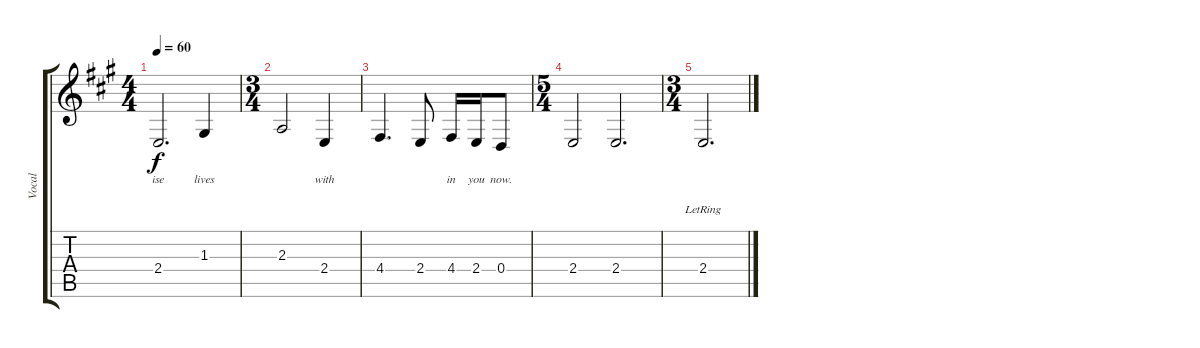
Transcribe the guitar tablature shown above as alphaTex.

\track ("Vocal" "Vocal") {instrument pad4choir}
\staff {score tabs}
\tuning (E4 B3 G3 D3 A2 E2) {hide}
\ts (4 4)
\tempo 60
\clef g2
\ks a
2.4{t}.2{d lyrics (0 "ise") lyrics (1 "") lyrics (2 "") lyrics (3 "") lyrics (4 "") dy f} 1.3.4{lyrics (0 "lives") lyrics (1 "") lyrics (2 "") lyrics (3 "") lyrics (4 "")} |
\ts (3 4)
2.3.2{lyrics (0 "") lyrics (1 "") lyrics (2 "") lyrics (3 "") lyrics (4 "")} 2.4.4{lyrics (0 "with") lyrics (1 "") lyrics (2 "") lyrics (3 "") lyrics (4 "")} |
4.4.4{d lyrics (0 "") lyrics (1 "") lyrics (2 "") lyrics (3 "") lyrics (4 "")} 2.4.8{lyrics (0 "") lyrics (1 "") lyrics (2 "") lyrics (3 "") lyrics (4 "")} 4.4.16{lyrics (0 "in") lyrics (1 "") lyrics (2 "") lyrics (3 "") lyrics (4 "")} 2.4.16{lyrics (0 "you") lyrics (1 "") lyrics (2 "") lyrics (3 "") lyrics (4 "")} 0.4.8{lyrics (0 "now.") lyrics (1 "") lyrics (2 "") lyrics (3 "") lyrics (4 "")} |
\ts (5 4)
2.4.2 2.4.2{d} |
\ts (3 4)
2.4{lr}.2{d}
